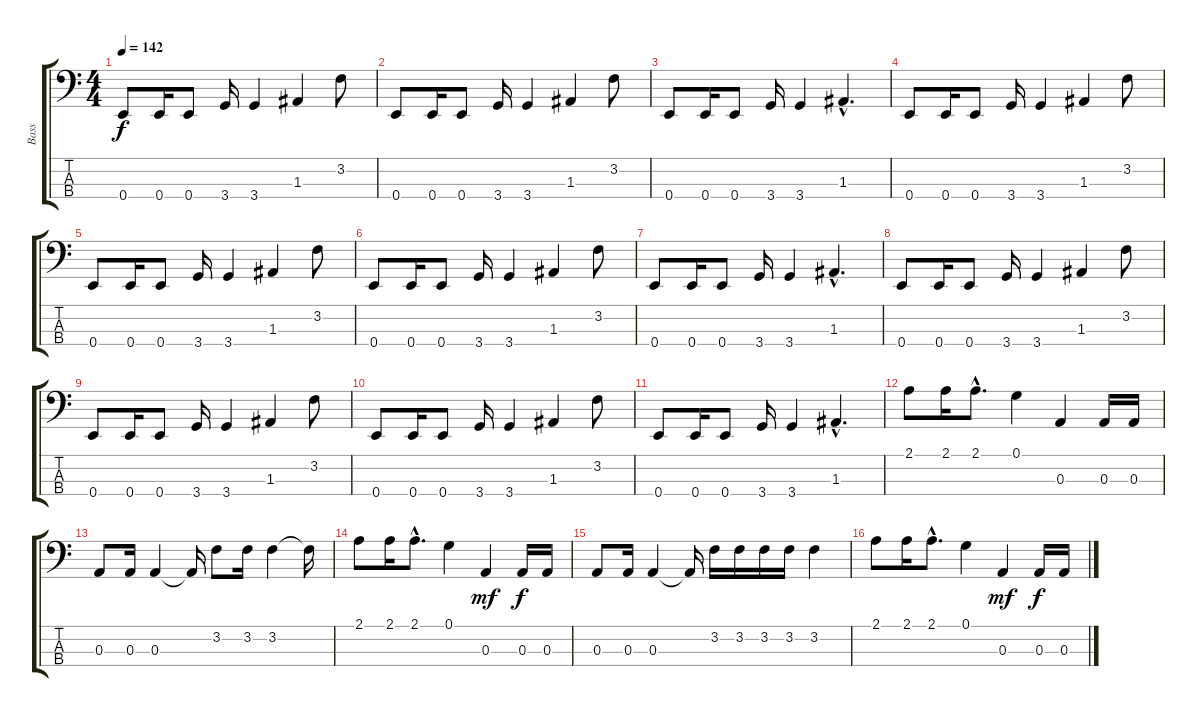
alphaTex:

\track ("Bass" "Bass") {instrument electricbassfinger}
\staff {score tabs}
\tuning (G2 D2 A1 E1) {hide}
\ts (4 4)
\tempo 142
\clef f4
\ks c
0.4.8{dy f} 0.4.16 0.4.8 3.4.16 3.4.4 1.3.4 3.2.8 |
0.4.8 0.4.16 0.4.8 3.4.16 3.4.4 1.3.4 3.2.8 |
0.4.8 0.4.16 0.4.8 3.4.16 3.4.4 1.3{hac}.4{d} |
0.4.8 0.4.16 0.4.8 3.4.16 3.4.4 1.3.4 3.2.8 |
0.4.8 0.4.16 0.4.8 3.4.16 3.4.4 1.3.4 3.2.8 |
0.4.8 0.4.16 0.4.8 3.4.16 3.4.4 1.3.4 3.2.8 |
0.4.8 0.4.16 0.4.8 3.4.16 3.4.4 1.3{hac}.4{d} |
0.4.8 0.4.16 0.4.8 3.4.16 3.4.4 1.3.4 3.2.8 |
0.4.8 0.4.16 0.4.8 3.4.16 3.4.4 1.3.4 3.2.8 |
0.4.8 0.4.16 0.4.8 3.4.16 3.4.4 1.3.4 3.2.8 |
0.4.8 0.4.16 0.4.8 3.4.16 3.4.4 1.3{hac}.4{d} |
2.1.8 2.1.16 2.1{hac}.8{d} 0.1.4 0.3.4 0.3.16 0.3.16 |
0.3.8 0.3.16 0.3.4 0.3{t}.16 3.2.8 3.2.16 3.2.4 3.2{t}.16 |
2.1.8 2.1.16 2.1{hac}.8{d} 0.1.4 0.3.4{dy mf} 0.3.16{dy f} 0.3.16 |
0.3.8 0.3.16 0.3.4 0.3{t}.16 3.2.16 3.2.16 3.2.16 3.2.16 3.2.4 |
2.1.8 2.1.16 2.1{hac}.8{d} 0.1.4 0.3.4{dy mf} 0.3.16{dy f} 0.3.16
